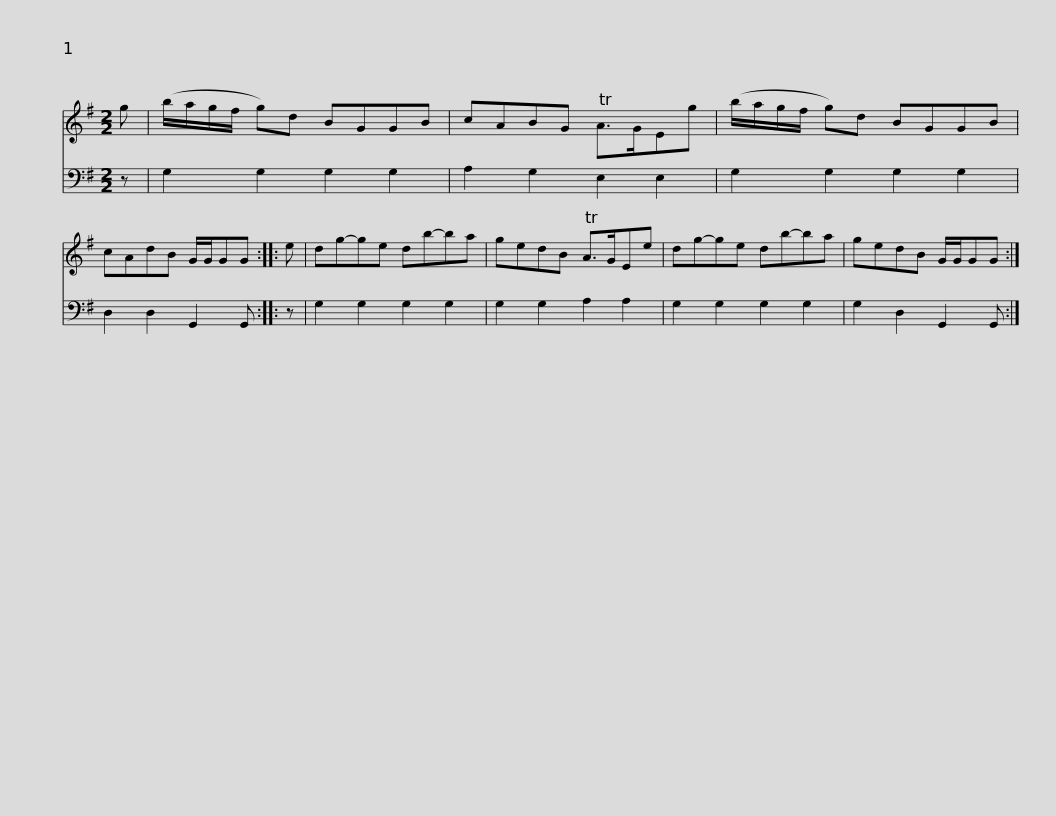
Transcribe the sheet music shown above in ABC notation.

X:1
%%score 1 2
L:1/8
M:2/2
I:linebreak $
K:G
V:1 treble
V:2 bass
V:1
 g | (b/a/g/f/ g)d BGGB | cABG TA>GEg | (b/a/g/f/ g)d BGGB | cAdB G/G/GG :: %5
 e |$ dg-ge db-ba | gedB TA>GEe | dg-ge db-ba | gedB G/G/GG :| %10
V:2
 z | G,2 G,2 G,2 G,2 | A,2 G,2 E,2 E,2 | G,2 G,2 G,2 G,2 | D,2 D,2 G,,2 G,, :: %5
 z |$ G,2 G,2 G,2 G,2 | G,2 G,2 A,2 A,2 | G,2 G,2 G,2 G,2 | G,2 D,2 G,,2 G,, :| %10
